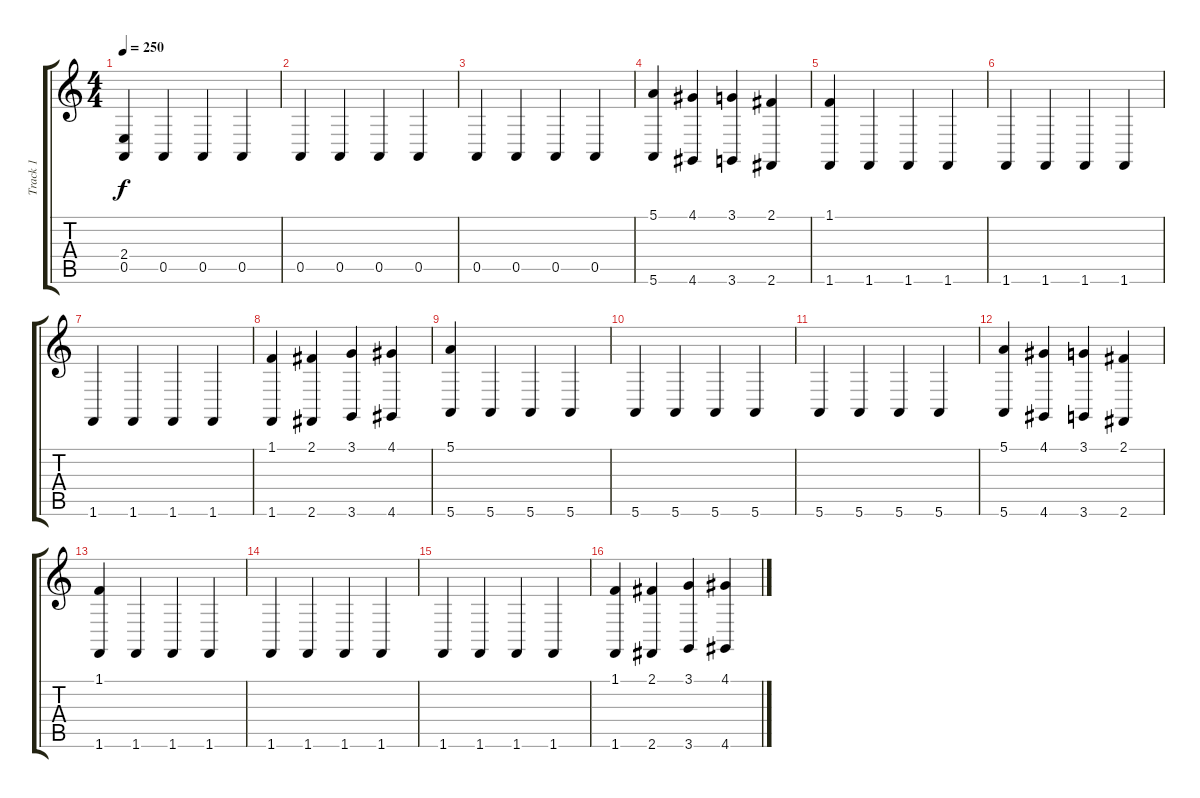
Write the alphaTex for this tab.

\track ("Track 1" "Track 1") {instrument churchorgan}
\staff {score tabs}
\tuning (E4 B3 G3 D3 A2 E2) {hide}
\ts (4 4)
\tempo 250
\clef g2
\ks c
(2.4 0.5).4{dy f} 0.5.4 0.5.4 0.5.4 |
0.5.4 0.5.4 0.5.4 0.5.4 |
0.5.4 0.5.4 0.5.4 0.5.4 |
(5.1 5.6).4 (4.1 4.6).4 (3.1 3.6).4 (2.1 2.6).4 |
(1.1 1.6).4 1.6.4 1.6.4 1.6.4 |
1.6.4 1.6.4 1.6.4 1.6.4 |
1.6.4 1.6.4 1.6.4 1.6.4 |
(1.1 1.6).4 (2.1 2.6).4 (3.1 3.6).4 (4.1 4.6).4 |
(5.1 5.6).4 5.6.4 5.6.4 5.6.4 |
5.6.4 5.6.4 5.6.4 5.6.4 |
5.6.4 5.6.4 5.6.4 5.6.4 |
(5.1 5.6).4 (4.1 4.6).4 (3.1 3.6).4 (2.1 2.6).4 |
(1.1 1.6).4 1.6.4 1.6.4 1.6.4 |
1.6.4 1.6.4 1.6.4 1.6.4 |
1.6.4 1.6.4 1.6.4 1.6.4 |
(1.1 1.6).4 (2.1 2.6).4 (3.1 3.6).4 (4.1 4.6).4
